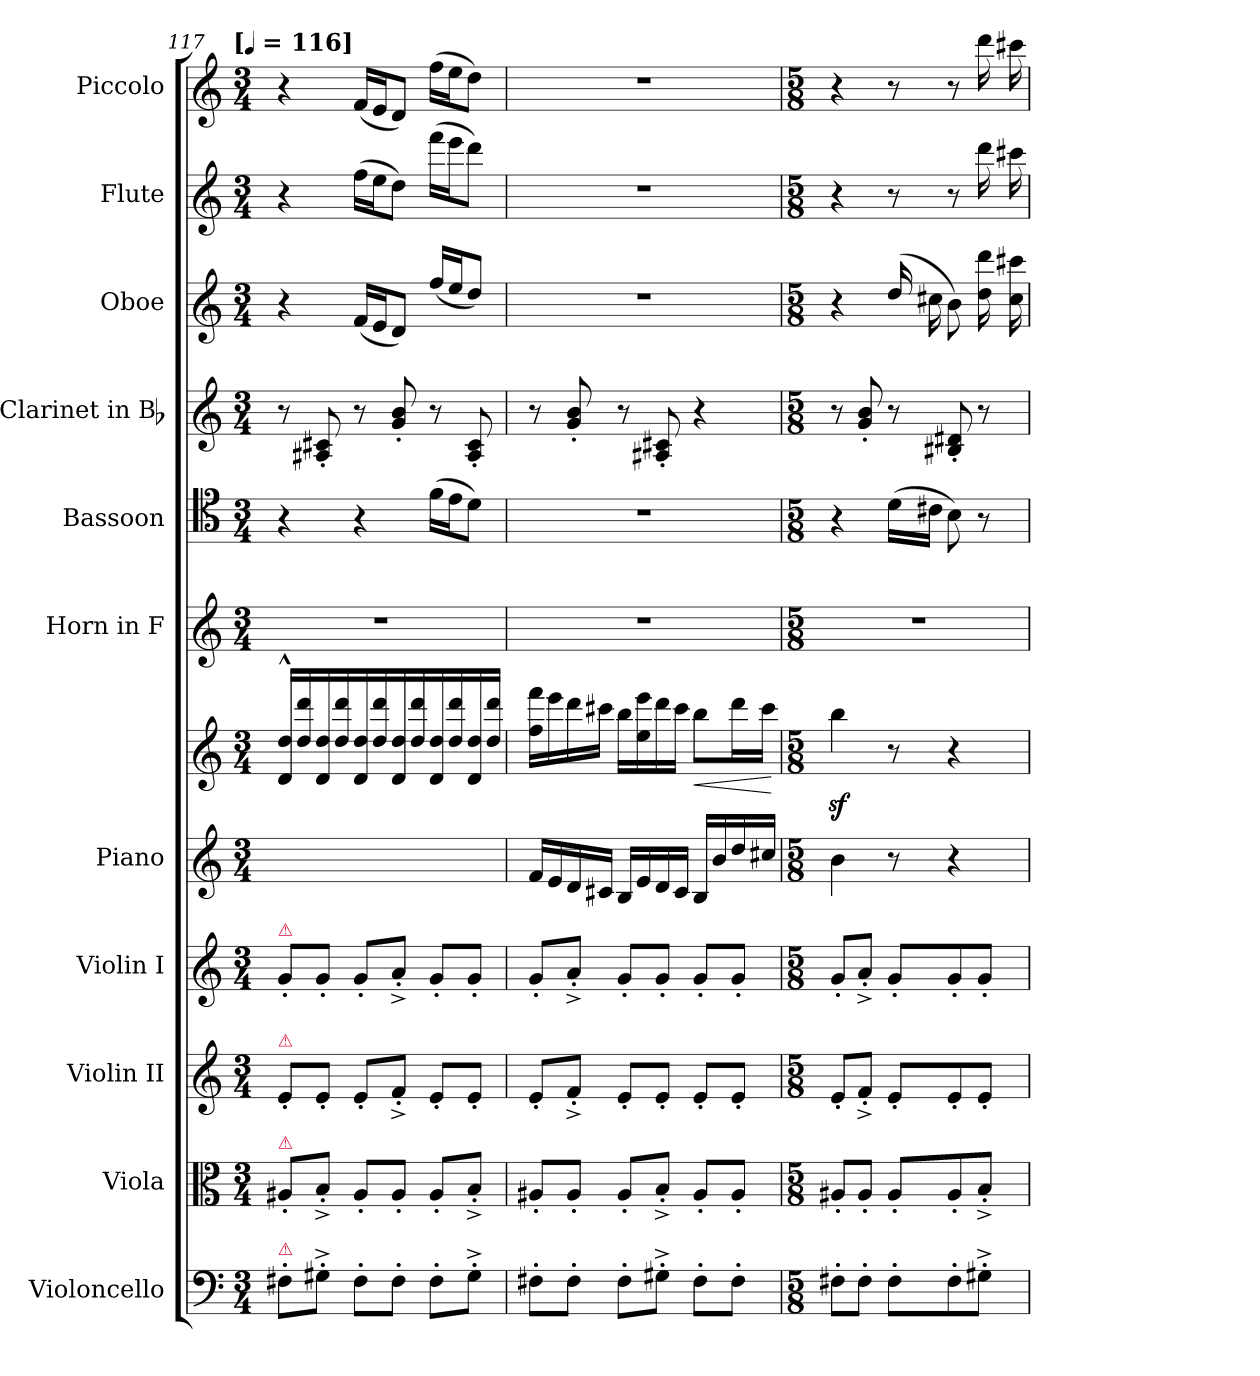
**kern	**kern	**kern	**kern	**kern	**kern	**dynam	**kern	**kern	**kern	**kern	**kern	**kern
*part11	*part10	*part9	*part8	*part7	*part7	*part7	*part6	*part5	*part4	*part3	*part2	*part1
*staff12	*staff11	*staff10	*staff9	*staff8	*staff7	*staff7/8	*staff6	*staff5	*staff4	*staff3	*staff2	*staff1
*I"Violoncello	*I"Viola	*I"Violin II	*I"Violin I	*I"Piano	*	*	*I"Horn in F	*I"Bassoon	*I"Clarinet in Bb	*I"Oboe	*I"Flute	*I"Piccolo
*I'Vc.	*I'Vla.	*I'Vln. II	*I'Vln. I	*I'Pno.	*	*	*I'Hn.	*I'Bsn.	*I'Cl.	*I'Ob.	*I'Fl.	*I'Picc.
*clefF4	*clefC3	*clefG2	*clefG2	*clefG2	*clefG2	*	*clefG2	*clefC4	*clefG2	*clefG2	*clefG2	*clefG2
*	*	*	*	*	*	*	*ITrd4c7	*	*ITrd1c2	*	*	*ITrd-7c-12
*k[]	*k[]	*k[]	*k[]	*k[]	*k[]	*	*	*k[]	*	*k[]	*k[]	*k[]
!!LO:TX:omd:t=[[quarter] = 116]
*M3/4	*M3/4	*M3/4	*M3/4	*M3/4	*M3/4	*	*M3/4	*M3/4	*M3/4	*M3/4	*M3/4	*M3/4
*MM116	*MM116	*MM116	*MM116	*MM116	*MM116	*	*MM116	*MM116	*MM116	*MM116	*MM116	*MM116
=117	=117	=117	=117	=117	=117	=117	=117	=117	=117	=117	=117	=117
!	!	!	!LO:TX:a:color=crimson:t=⚠	!	!	!	!	!	!	!	!	!
!	!	!LO:TX:a:color=crimson:t=⚠	!	!	!	!	!	!	!	!	!	!
!	!LO:TX:a:color=crimson:t=⚠	!	!	!	!	!	!	!	!	!	!	!
!LO:TX:a:color=crimson:t=⚠	!	!	!	!	!	!	!	!	!	!	!	!
8F#X'\L	8A#X'/L	8e'/L	8g'/L	2.ryy	16d^^/ 16dd^^/LL	.	2.r	4r	8r	4r	4r	4r
.	.	.	.	.	16dd\ 16ddd\	.	.	.	.	.	.	.
8G#X'^\J	8B'^/J	8e'/J	8g'/J	.	16d/ 16dd/	.	.	.	8G#X' 8Bn'	.	.	.
.	.	.	.	.	16dd 16ddd	.	.	.	.	.	.	.
8F#'\L	8A#'/L	8e'/L	8g'/L	.	16d/ 16dd/	.	.	4r	8r	(16fLL	(16ffLL	(16ffLL
.	.	.	.	.	16dd 16ddd	.	.	.	.	16eJ	16eeJ	16eeJ
8F#'\J	8A#'/J	8f'^/J	8a'^/J	.	16d/ 16dd/	.	.	.	8f' 8a'	8dJ)	8ddJ)	8ddJ)
.	.	.	.	.	16dd 16ddd	.	.	.	.	.	.	.
8F#'\L	8A#'/L	8e'/L	8g'/L	.	16d/ 16dd/	.	.	(16fLL	8r	(16ff/LL	(16fffLL	(16fffLL
.	.	.	.	.	16dd 16ddd	.	.	16eJ	.	16eeJ	16eeeJ	16eeeJ
8G#'^\J	8B'^/J	8e'/J	8g'/J	.	16d/ 16dd/	.	.	8dJ)	8G#' 8B'	8ddJ)	8dddJ)	8dddJ)
.	.	.	.	.	16dd 16dddJJ	.	.	.	.	.	.	.
=118	=118	=118	=118	=118	=118	=118	=118	=118	=118	=118	=118	=118
8F#X'\L	8A#X'/L	8e'/L	8g'/L	16fLL	16ff 16fffLL	.	2.r	2.r	8r	2.r	2.r	2.r
.	.	.	.	16e	16eee	.	.	.	.	.	.	.
8F#'\J	8A#'/J	8f'^/J	8a'^/J	16d	16ddd	.	.	.	8f' 8a'	.	.	.
.	.	.	.	16c#XJJ	16ccc#XJJ	.	.	.	.	.	.	.
8F#'\L	8A#'/L	8e'/L	8g'/L	16BLL	16bbLL	.	.	.	8r	.	.	.
.	.	.	.	16e	16ee 16eee	.	.	.	.	.	.	.
8G#X'^\J	8B'^/J	8e'/J	8g'/J	16d	16ddd	.	.	.	8G#X' 8Bn'	.	.	.
.	.	.	.	16c#JJ	16ccc#JJ	.	.	.	.	.	.	.
!	!	!	!	!	!	!LO:HP:b	!	!	!	!	!	!
8F#'\L	8A#'/L	8e'/L	8g'/L	16BLL	8bbL	<	.	.	4r	.	.	.
.	.	.	.	16b	.	.	.	.	.	.	.	.
8F#'\J	8A#'/J	8e'/J	8g'/J	16dd	16dddL	.	.	.	.	.	.	.
.	.	.	.	16cc#XJJ	16ccc#JJ	.	.	.	.	.	.	.
.	.	.	.	.	.	[	.	.	.	.	.	.
=119	=119	=119	=119	=119	=119	=119	=119	=119	=119	=119	=119	=119
*M5/8	*M5/8	*M5/8	*M5/8	*M5/8	*M5/8	*	*M5/8	*M5/8	*M5/8	*M5/8	*M5/8	*M5/8
8F#X'\L	8A#X'/L	8e'/L	8g'/L	4b	4bbz	.	3...r	4r	8r	4r	4r	4r
8F#'\J	8A#'/J	8f'^/J	8a'^/J	.	.	.	.	.	8f' 8a'	.	.	.
8F#'\L	8A#'/L	8e'/L	8g'/L	8r	8r	.	.	(16dLL	8r	(>16dd/	8r	8r
.	.	.	.	.	.	.	.	16c#XJJ	.	16cc#X	.	.
8F#'\	8A#'/	8e'/	8g'/	4r	4r	.	.	8B)	8A#X' 8c#X'	8b)	8r	8r
8G#X'^\J	8B'^/J	8e'/J	8g'/J	.	.	.	.	8r	8r	16dd 16ddd	16ddd	16dddd
.	.	.	.	.	.	.	.	.	.	16cc# 16ccc#X	16ccc#X	16cccc#X
=	=	=	=	=	=	=	=	=	=	=	=	=
*-	*-	*-	*-	*-	*-	*-	*-	*-	*-	*-	*-	*-
